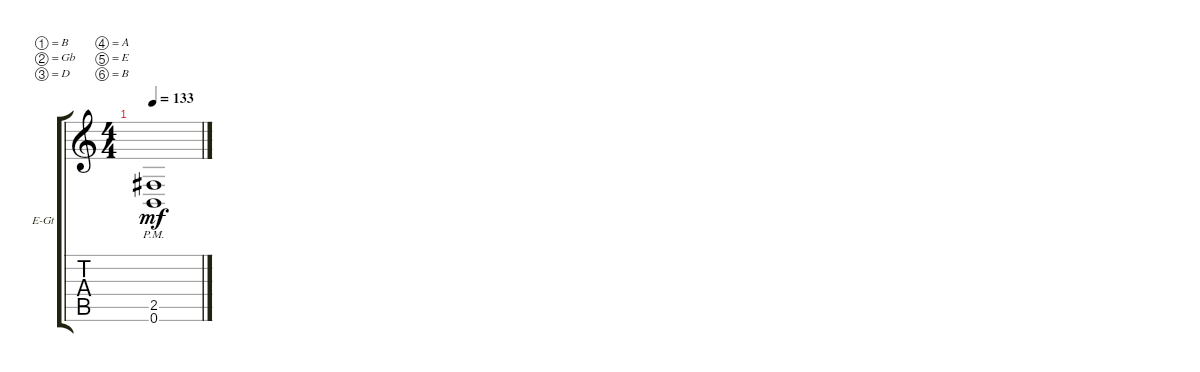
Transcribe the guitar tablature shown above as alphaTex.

\bracketExtendMode groupsimilarinstruments
\firstSystemTrackNameOrientation horizontal
\otherSystemsTrackNameOrientation horizontal
\track ("Vesa Kenttãkumpu" "E-Gt") {instrument distortionguitar}
\staff {score tabs}
\tuning (B3 Gb3 D3 A2 E2 B1)
\ts (4 4)
\tempo 133
\clef g2
\ks c
(0.6{pm t} 2.5{pm t}).1{dy mf}
